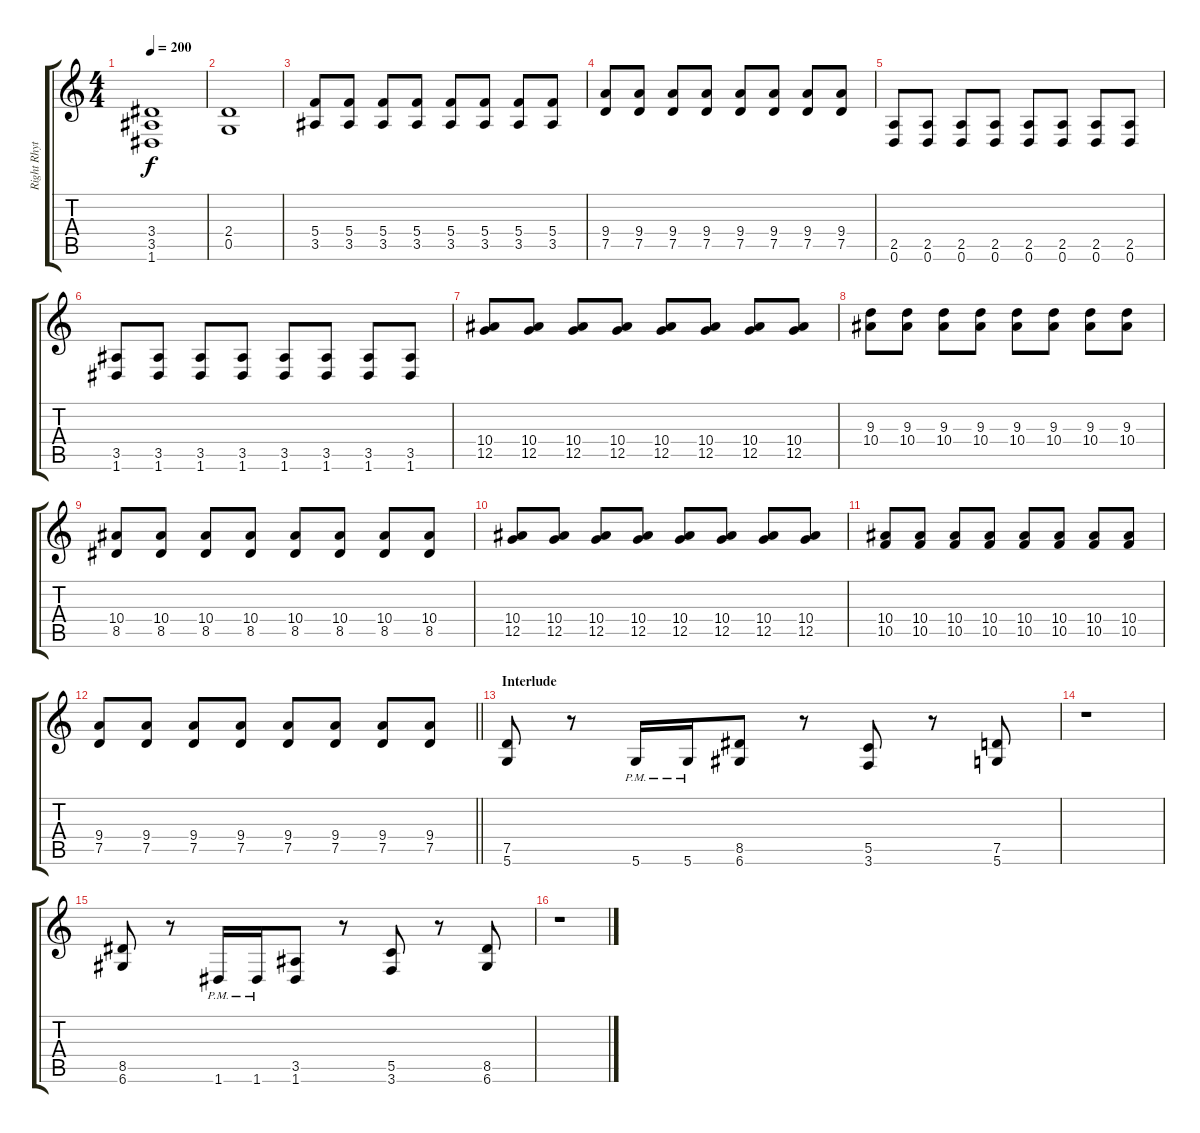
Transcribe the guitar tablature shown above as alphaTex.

\track ("Right Rhythm Gtr" "Right Rhyt") {instrument distortionguitar}
\staff {score tabs}
\tuning (D4 A3 F3 C3 G2 D2) {hide}
\ts (4 4)
\tempo 200
\clef g2
\ks c
(3.4 3.5 1.6).1{dy f} |
(2.4 0.5).1 |
(5.4 3.5).8 (5.4 3.5).8 (5.4 3.5).8 (5.4 3.5).8 (5.4 3.5).8 (5.4 3.5).8 (5.4 3.5).8 (5.4 3.5).8 |
(9.4 7.5).8 (9.4 7.5).8 (9.4 7.5).8 (9.4 7.5).8 (9.4 7.5).8 (9.4 7.5).8 (9.4 7.5).8 (9.4 7.5).8 |
(2.5 0.6).8 (2.5 0.6).8 (2.5 0.6).8 (2.5 0.6).8 (2.5 0.6).8 (2.5 0.6).8 (2.5 0.6).8 (2.5 0.6).8 |
(3.5 1.6).8 (3.5 1.6).8 (3.5 1.6).8 (3.5 1.6).8 (3.5 1.6).8 (3.5 1.6).8 (3.5 1.6).8 (3.5 1.6).8 |
(10.4 12.5).8 (10.4 12.5).8 (10.4 12.5).8 (10.4 12.5).8 (10.4 12.5).8 (10.4 12.5).8 (10.4 12.5).8 (10.4 12.5).8 |
(9.3 10.4).8 (9.3 10.4).8 (9.3 10.4).8 (9.3 10.4).8 (9.3 10.4).8 (9.3 10.4).8 (9.3 10.4).8 (9.3 10.4).8 |
(10.4 8.5).8 (10.4 8.5).8 (10.4 8.5).8 (10.4 8.5).8 (10.4 8.5).8 (10.4 8.5).8 (10.4 8.5).8 (10.4 8.5).8 |
(10.4 12.5).8 (10.4 12.5).8 (10.4 12.5).8 (10.4 12.5).8 (10.4 12.5).8 (10.4 12.5).8 (10.4 12.5).8 (10.4 12.5).8 |
(10.4 10.5).8 (10.4 10.5).8 (10.4 10.5).8 (10.4 10.5).8 (10.4 10.5).8 (10.4 10.5).8 (10.4 10.5).8 (10.4 10.5).8 |
\barLineRight lightlight
(9.4 7.5).8 (9.4 7.5).8 (9.4 7.5).8 (9.4 7.5).8 (9.4 7.5).8 (9.4 7.5).8 (9.4 7.5).8 (9.4 7.5).8 |
\section ("" "Interlude")
(7.5 5.6).8 r.8 5.6{pm}.16 5.6{pm}.16 (8.5 6.6).8 r.8 (5.5 3.6).8 r.8 (7.5 5.6).8 |
r.1 |
(8.5 6.6).8 r.8 1.6{pm}.16 1.6{pm}.16 (3.5 1.6).8 r.8 (5.5 3.6).8 r.8 (8.5 6.6).8 |
r.1
